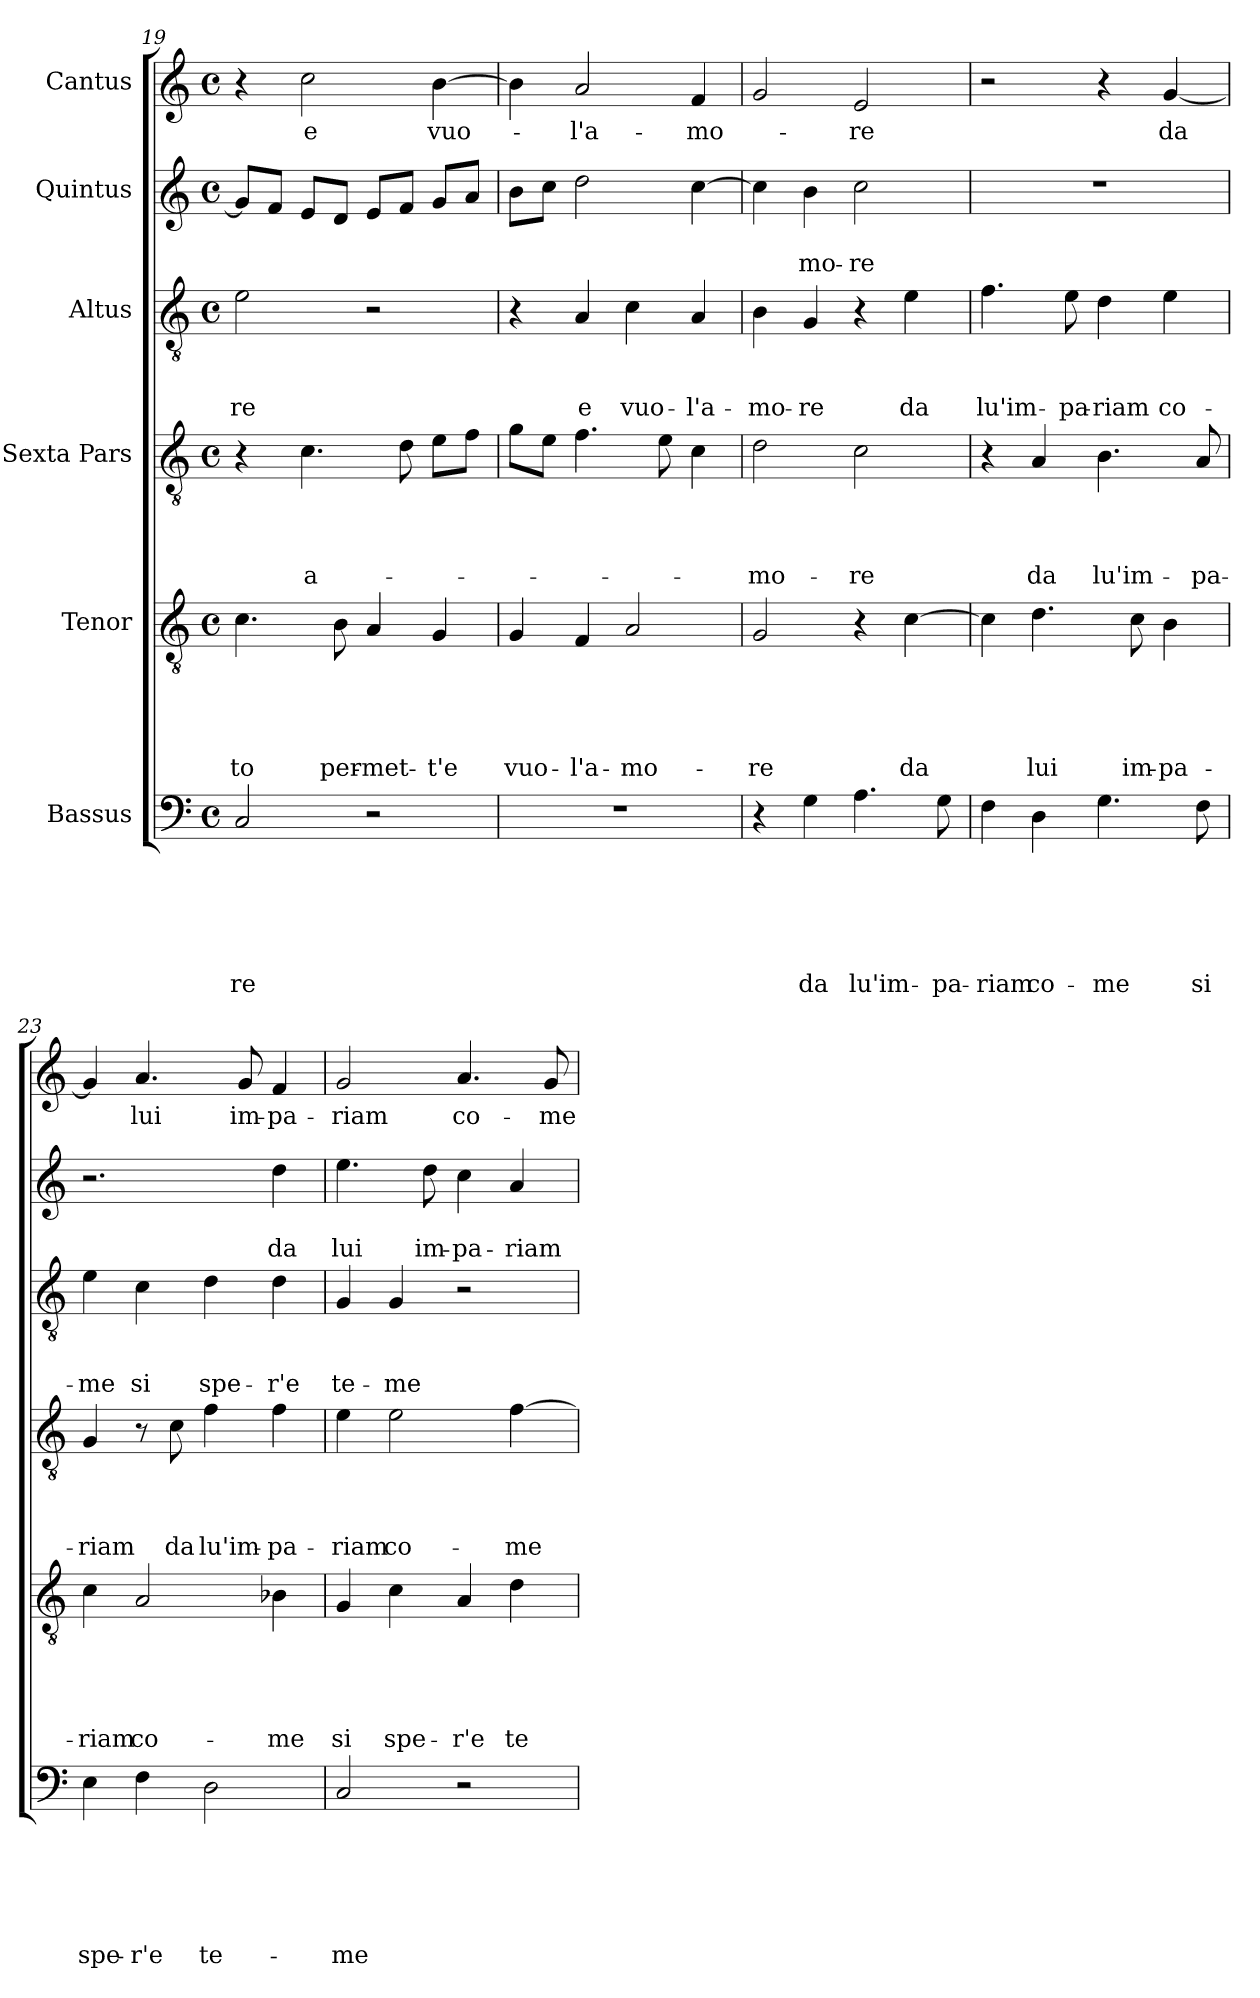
**kern	**text	**text	**text	**text	**text	**text	**kern	**text	**text	**text	**text	**text	**kern	**text	**text	**text	**text	**kern	**text	**text	**text	**kern	**text	**text	**kern	**text
*part6	*part6	*part6	*part6	*part6	*part6	*part6	*part5	*part5	*part5	*part5	*part5	*part5	*part4	*part4	*part4	*part4	*part4	*part3	*part3	*part3	*part3	*part2	*part2	*part2	*part1	*part1
*staff6	*staff6	*staff6	*staff6	*staff6	*staff6	*staff6	*staff5	*staff5	*staff5	*staff5	*staff5	*staff5	*staff4	*staff4	*staff4	*staff4	*staff4	*staff3	*staff3	*staff3	*staff3	*staff2	*staff2	*staff2	*staff1	*staff1
*I"Bassus	*	*	*	*	*	*	*I"Tenor	*	*	*	*	*	*I"Sexta Pars	*	*	*	*	*I"Altus	*	*	*	*I"Quintus	*	*	*I"Cantus	*
*clefF4	*	*	*	*	*	*	*clefGv2	*	*	*	*	*	*clefGv2	*	*	*	*	*clefGv2	*	*	*	*clefG2	*	*	*clefG2	*
*k[]	*	*	*	*	*	*	*k[]	*	*	*	*	*	*k[]	*	*	*	*	*k[]	*	*	*	*k[]	*	*	*k[]	*
*C:	*	*	*	*	*	*	*C:	*	*	*	*	*	*C:	*	*	*	*	*C:	*	*	*	*C:	*	*	*C:	*
*M4/4	*	*	*	*	*	*	*M4/4	*	*	*	*	*	*M4/4	*	*	*	*	*M4/4	*	*	*	*M4/4	*	*	*M4/4	*
*met(c)	*	*	*	*	*	*	*met(c)	*	*	*	*	*	*met(c)	*	*	*	*	*met(c)	*	*	*	*met(c)	*	*	*met(c)	*
=19	=19	=19	=19	=19	=19	=19	=19	=19	=19	=19	=19	=19	=19	=19	=19	=19	=19	=19	=19	=19	=19	=19	=19	=19	=19	=19
2C/	.	.	.	.	.	-re	4.c\	.	.	.	.	-to	4r	.	.	.	.	2e\	.	.	-re	8g/L]	.	.	4r	.
.	.	.	.	.	.	.	.	.	.	.	.	.	.	.	.	.	.	.	.	.	.	8f/J	.	.	.	.
.	.	.	.	.	.	.	.	.	.	.	.	.	4.c\	.	.	.	a-	.	.	.	.	8e/L	.	.	2cc\	e
.	.	.	.	.	.	.	8B\	.	.	.	.	per-	.	.	.	.	.	.	.	.	.	8d/J	.	.	.	.
2r	.	.	.	.	.	.	4A/	.	.	.	.	-met-	.	.	.	.	.	2r	.	.	.	8e/L	.	.	.	.
.	.	.	.	.	.	.	.	.	.	.	.	.	8d\	.	.	.	.	.	.	.	.	8f/J	.	.	.	.
.	.	.	.	.	.	.	4G/	.	.	.	.	-t'e	8e\L	.	.	.	.	.	.	.	.	8g/L	.	.	[4b\	vuo-
.	.	.	.	.	.	.	.	.	.	.	.	.	8f\J	.	.	.	.	.	.	.	.	8a/J	.	.	.	.
=20	=20	=20	=20	=20	=20	=20	=20	=20	=20	=20	=20	=20	=20	=20	=20	=20	=20	=20	=20	=20	=20	=20	=20	=20	=20	=20
1r	.	.	.	.	.	.	4G/	.	.	.	.	vuo-	8g\L	.	.	.	.	4r	.	.	.	8b\L	.	.	4b\]	.
.	.	.	.	.	.	.	.	.	.	.	.	.	8e\J	.	.	.	.	.	.	.	.	8cc\J	.	.	.	.
.	.	.	.	.	.	.	4F/	.	.	.	.	-l'a-	4.f\	.	.	.	.	4A/	.	.	e	2dd\	.	.	2a/	-l'a-
.	.	.	.	.	.	.	2A/	.	.	.	.	-mo-	.	.	.	.	.	4c\	.	.	vuo-	.	.	.	.	.
.	.	.	.	.	.	.	.	.	.	.	.	.	8e\	.	.	.	.	.	.	.	.	.	.	.	.	.
.	.	.	.	.	.	.	.	.	.	.	.	.	4c\	.	.	.	.	4A/	.	.	-l'a-	[4cc\	.	.	4f/	-mo-
!!LO:LB:g=z
=21	=21	=21	=21	=21	=21	=21	=21	=21	=21	=21	=21	=21	=21	=21	=21	=21	=21	=21	=21	=21	=21	=21	=21	=21	=21	=21
4r	.	.	.	.	.	.	2G/	.	.	.	.	-re	2d\	.	.	.	-mo-	4B\	.	.	-mo-	4cc\]	.	.	2g/	.
4G\	.	.	.	.	.	da	.	.	.	.	.	.	.	.	.	.	.	4G/	.	.	-re	4b\	.	-mo-	.	.
4.A\	.	.	.	.	.	lu'im-	4r	.	.	.	.	.	2c\	.	.	.	-re	4r	.	.	.	2cc\	.	-re	2e/	-re
.	.	.	.	.	.	.	[4c\	.	.	.	.	da	.	.	.	.	.	4e\	.	.	da	.	.	.	.	.
8G\	.	.	.	.	.	-pa-	.	.	.	.	.	.	.	.	.	.	.	.	.	.	.	.	.	.	.	.
=22	=22	=22	=22	=22	=22	=22	=22	=22	=22	=22	=22	=22	=22	=22	=22	=22	=22	=22	=22	=22	=22	=22	=22	=22	=22	=22
4F\	.	.	.	.	.	-riam	4c\]	.	.	.	.	.	4r	.	.	.	.	4.f\	.	.	lu'im-	1r	.	.	2r	.
4D\	.	.	.	.	.	co-	4.d\	.	.	.	.	lui	4A/	.	.	.	da	.	.	.	.	.	.	.	.	.
.	.	.	.	.	.	.	.	.	.	.	.	.	.	.	.	.	.	8e\	.	.	-pa-	.	.	.	.	.
4.G\	.	.	.	.	.	-me	.	.	.	.	.	.	4.B\	.	.	.	lu'im-	4d\	.	.	-riam	.	.	.	4r	.
.	.	.	.	.	.	.	8c\	.	.	.	.	im-	.	.	.	.	.	.	.	.	.	.	.	.	.	.
.	.	.	.	.	.	.	4B\	.	.	.	.	-pa-	.	.	.	.	.	4e\	.	.	co-	.	.	.	[4g/	da
8F\	.	.	.	.	.	si	.	.	.	.	.	.	8A/	.	.	.	-pa-	.	.	.	.	.	.	.	.	.
=23	=23	=23	=23	=23	=23	=23	=23	=23	=23	=23	=23	=23	=23	=23	=23	=23	=23	=23	=23	=23	=23	=23	=23	=23	=23	=23
4E\	.	.	.	.	.	spe-	4c\	.	.	.	.	-riam	4G/	.	.	.	-riam	4e\	.	.	-me	2.r	.	.	4g/]	.
4F\	.	.	.	.	.	-r'e	2A/	.	.	.	.	co-	8r	.	.	.	.	4c\	.	.	si	.	.	.	4.a/	lui
.	.	.	.	.	.	.	.	.	.	.	.	.	8c\	.	.	.	da	.	.	.	.	.	.	.	.	.
2D\	.	.	.	.	.	te-	.	.	.	.	.	.	4f\	.	.	.	lu'im-	4d\	.	.	spe-	.	.	.	.	.
.	.	.	.	.	.	.	.	.	.	.	.	.	.	.	.	.	.	.	.	.	.	.	.	.	8g/	im-
.	.	.	.	.	.	.	4B-\	.	.	.	.	-me	4f\	.	.	.	-pa-	4d\	.	.	-r'e	4dd\	.	da	4f/	-pa-
!!LO:PB:g=z
=24	=24	=24	=24	=24	=24	=24	=24	=24	=24	=24	=24	=24	=24	=24	=24	=24	=24	=24	=24	=24	=24	=24	=24	=24	=24	=24
2C/	.	.	.	.	.	-me	4G/	.	.	.	.	si	4e\	.	.	.	-riam	4G/	.	.	te-	4.ee\	.	lui	2g/	-riam
.	.	.	.	.	.	.	4c\	.	.	.	.	spe-	2e\	.	.	.	co-	4G/	.	.	-me	.	.	.	.	.
.	.	.	.	.	.	.	.	.	.	.	.	.	.	.	.	.	.	.	.	.	.	8dd\	.	im-	.	.
2r	.	.	.	.	.	.	4A/	.	.	.	.	-r'e	.	.	.	.	.	2r	.	.	.	4cc\	.	-pa-	4.a/	co-
.	.	.	.	.	.	.	4d\	.	.	.	.	te-	[4f\	.	.	.	-me	.	.	.	.	4a/	.	-riam	.	.
.	.	.	.	.	.	.	.	.	.	.	.	.	.	.	.	.	.	.	.	.	.	.	.	.	8g/	-me
=	=	=	=	=	=	=	=	=	=	=	=	=	=	=	=	=	=	=	=	=	=	=	=	=	=	=
*-	*-	*-	*-	*-	*-	*-	*-	*-	*-	*-	*-	*-	*-	*-	*-	*-	*-	*-	*-	*-	*-	*-	*-	*-	*-	*-
